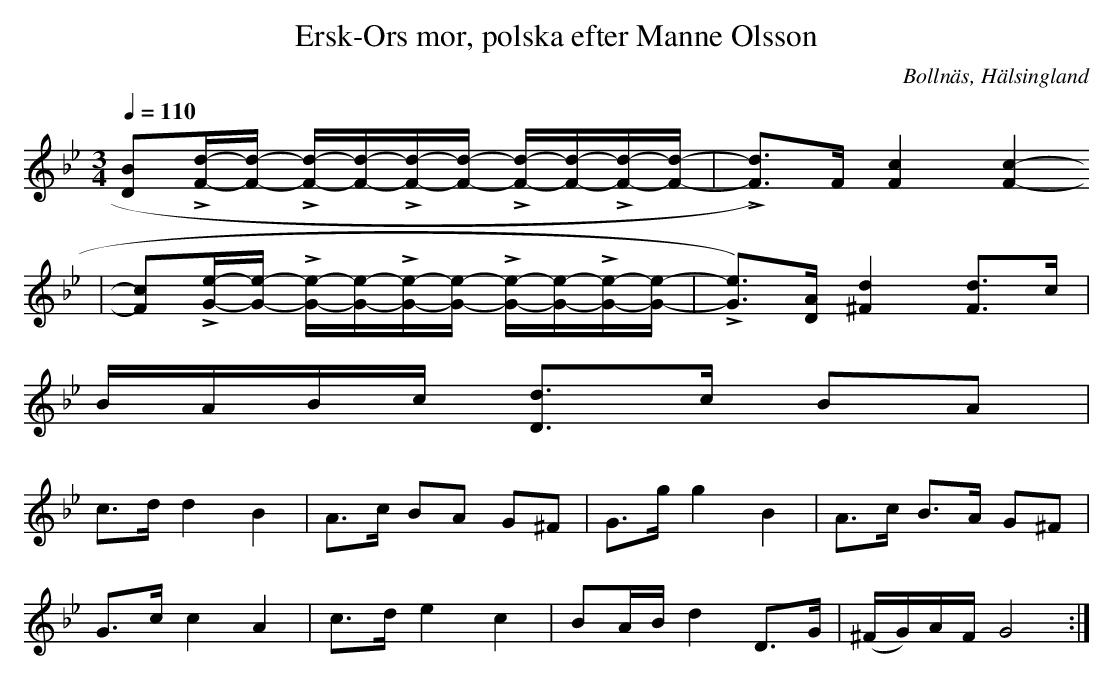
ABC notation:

X:1
T: Ersk-Ors mor, polska efter Manne Olsson
O:Bollnäs, Hälsingland
M:3/4
L:1/8
Q:1/4=110
K:Gm
[D B]L[F/d/]-[F/d/] - L[F/d/]-[F/d/]-L[F/d/]-[F/d/] - L[F/d/]-[F/d/]-L[F/d/]-[F/d/]-| L[F d])>F [-F2 c2] [F2 c2]-
|[F c]L[G/e/]-[G/e/] - L[G/e/]-[G/e/]-L[G/e/]-[G/e/] - L[G/e/]-[G/e/]-L[G/e/]-[G/e/]-| L[Ge])>[D A] [^F2 d2] [F d]>c|
B/A/B/c/ [D d]>c BA|
c>d    d2       B2           | A>c    BA       G^F       | G>g    g2 B2     | A>c         B>A G^F  |
G>c    c2       A2           | c>d    e2       c2        | BA/B/  d2 D>G   | (^F/G/)A/F/ G4      :|
